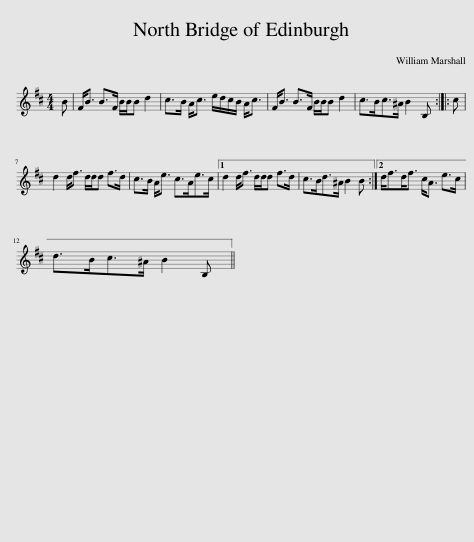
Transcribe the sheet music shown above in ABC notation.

X:1
L:1/8
M:4/4
I:linebreak $
K:Bmin
V:1 treble
V:1
 B | F<B B>F B/B/B d2 | c>B A<c e/d/c/B/ A<c | F<B B>F B/B/B d2 | c>Bc>^A B2 B, :: %5
 c |$ d2 d<f d/d/d f>d | c>B A<e c>Ae>c |1 d2 d<f d/d/d f>d | c>Bd>^A B2 B :|2 %10
 d<fd<f c<A e>c |$ d>Bc>^A B2 B, || %12
